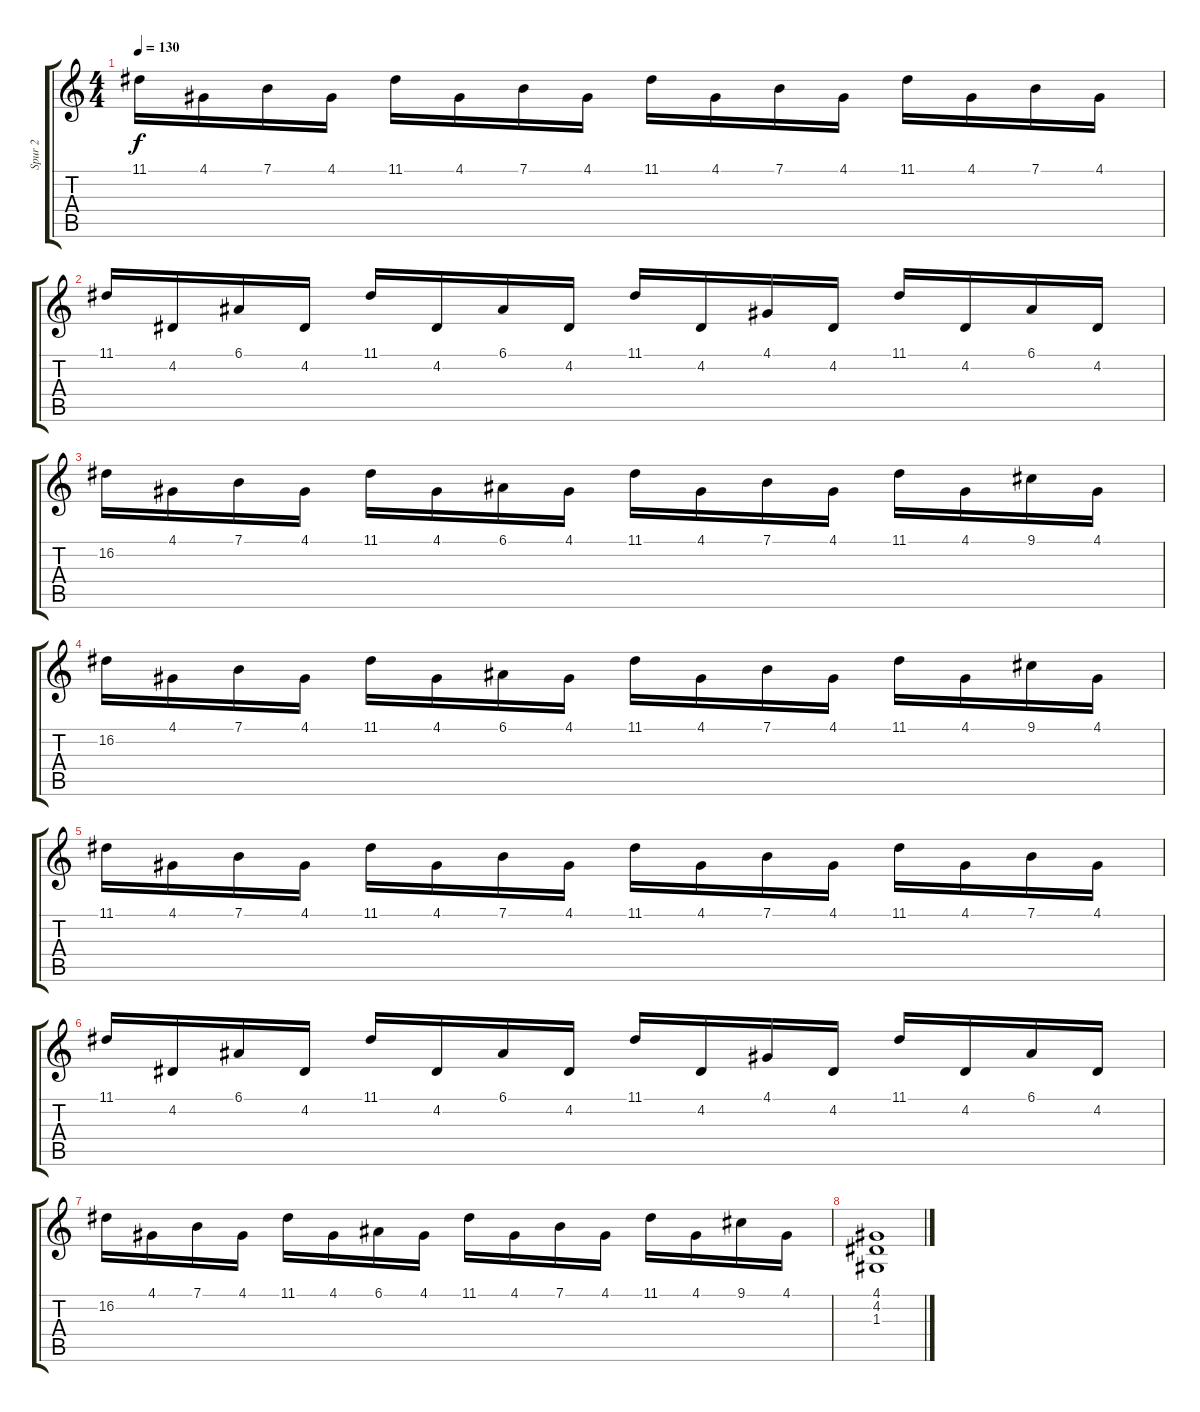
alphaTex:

\track ("Spur 2" "Spur 2") {instrument harpsichord}
\staff {score tabs}
\tuning (E4 B3 G3 D3 A2 E2) {hide}
\ts (4 4)
\tempo 130
\clef g2
\ks c
11.1.16{dy f} 4.1.16 7.1.16 4.1.16 11.1.16 4.1.16 7.1.16 4.1.16 11.1.16 4.1.16 7.1.16 4.1.16 11.1.16 4.1.16 7.1.16 4.1.16 |
11.1.16 4.2.16 6.1.16 4.2.16 11.1.16 4.2.16 6.1.16 4.2.16 11.1.16 4.2.16 4.1.16 4.2.16 11.1.16 4.2.16 6.1.16 4.2.16 |
16.2.16 4.1.16 7.1.16 4.1.16 11.1.16 4.1.16 6.1.16 4.1.16 11.1.16 4.1.16 7.1.16 4.1.16 11.1.16 4.1.16 9.1.16 4.1.16 |
16.2.16 4.1.16 7.1.16 4.1.16 11.1.16 4.1.16 6.1.16 4.1.16 11.1.16 4.1.16 7.1.16 4.1.16 11.1.16 4.1.16 9.1.16 4.1.16 |
11.1.16 4.1.16 7.1.16 4.1.16 11.1.16 4.1.16 7.1.16 4.1.16 11.1.16 4.1.16 7.1.16 4.1.16 11.1.16 4.1.16 7.1.16 4.1.16 |
11.1.16 4.2.16 6.1.16 4.2.16 11.1.16 4.2.16 6.1.16 4.2.16 11.1.16 4.2.16 4.1.16 4.2.16 11.1.16 4.2.16 6.1.16 4.2.16 |
16.2.16 4.1.16 7.1.16 4.1.16 11.1.16 4.1.16 6.1.16 4.1.16 11.1.16 4.1.16 7.1.16 4.1.16 11.1.16 4.1.16 9.1.16 4.1.16 |
(4.1 4.2 1.3).1
